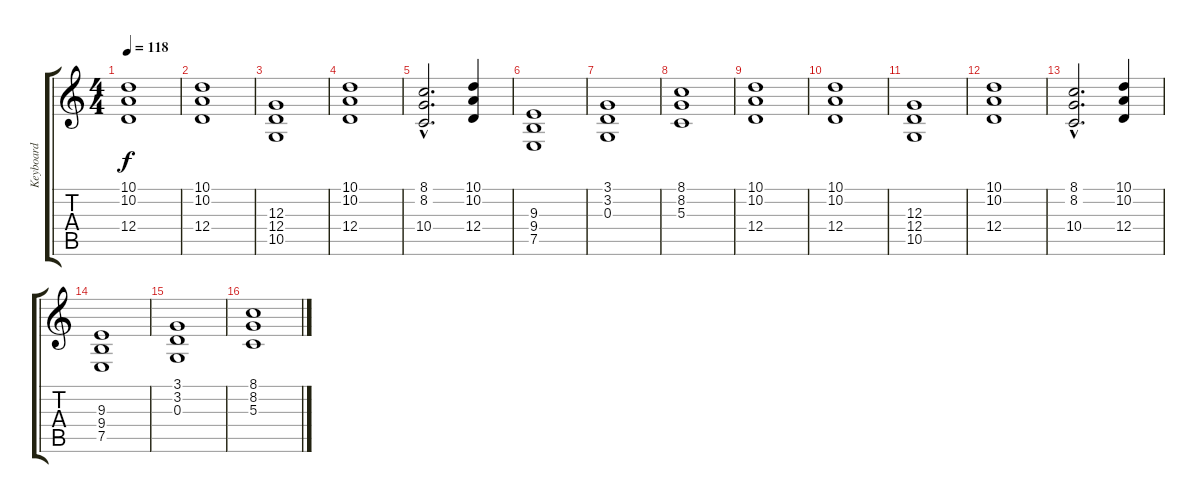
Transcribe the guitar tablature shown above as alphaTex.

\track (" Keyboard" " Keyboard") {instrument stringensemble1}
\staff {score tabs}
\tuning (E4 B3 G3 D3 A2 E2) {hide}
\ts (4 4)
\tempo 118
\clef g2
\ks c
(10.1 10.2 12.4).1{dy f volume 4} |
(10.1 10.2 12.4).1{volume 4} |
(12.3 12.4 10.5).1{volume 3} |
(10.1 10.2 12.4).1{volume 3} |
(8.1{hac} 8.2{hac} 10.4{hac}).2{d volume 3} (10.1 10.2 12.4).4{volume 3} |
(9.3 9.4 7.5).1{volume 3} |
(3.1 3.2 0.3).1{volume 2} |
(8.1 8.2 5.3).1{volume 2} |
(10.1 10.2 12.4).1{volume 2} |
(10.1 10.2 12.4).1{volume 2} |
(12.3 12.4 10.5).1{volume 2} |
(10.1 10.2 12.4).1{volume 2} |
(8.1{hac} 8.2{hac} 10.4{hac}).2{d volume 1} (10.1 10.2 12.4).4{volume 1} |
(9.3 9.4 7.5).1 |
(3.1 3.2 0.3).1{volume 1} |
(8.1 8.2 5.3).1{volume 1}
